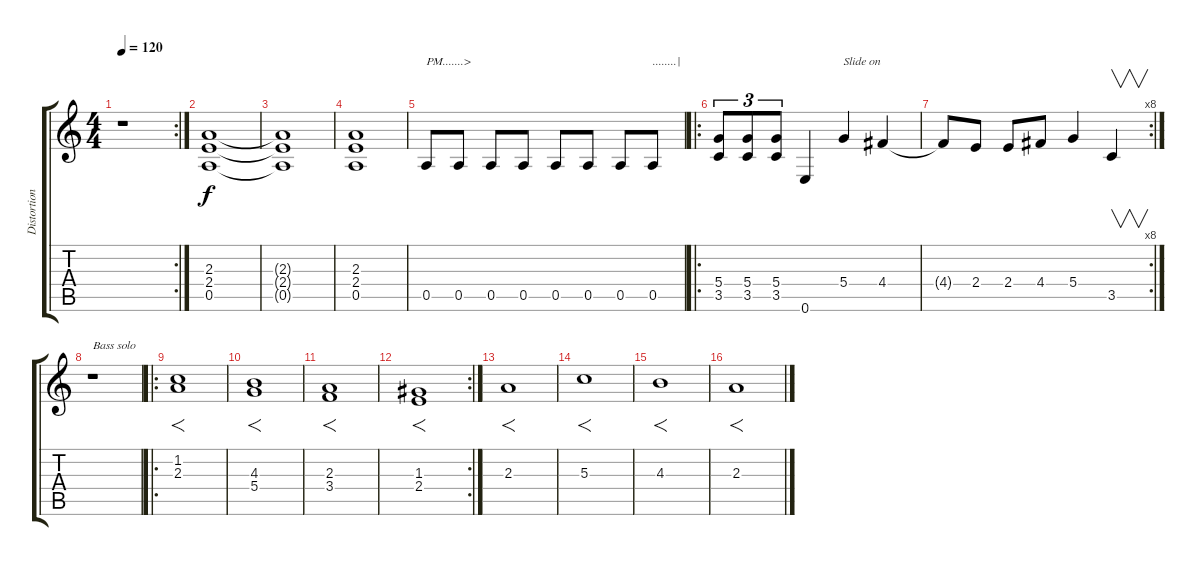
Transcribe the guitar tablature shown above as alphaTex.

\track ("Distortion Guitar#1" "Distortion") {instrument distortionguitar}
\staff {score tabs}
\tuning (E4 B3 G3 D3 A2 E2) {hide}
\rc 2
\ts (4 4)
\tempo 120
\clef g2
\ks c
r.1{dy f} |
(2.3 2.4 0.5).1 |
(2.3{t} 2.4{t} 0.5{t}).1 |
(2.3 2.4 0.5).1 |
0.5.8{txt "PM.......>"} 0.5.8 0.5.8 0.5.8 0.5.8 0.5.8 0.5.8 0.5.8{txt "........|"} |
\ro
(5.4 3.5).8{tu (3 2)} (5.4 3.5).8{tu (3 2)} (5.4 3.5).8{tu (3 2)} 0.6.4 5.4.4{txt "Slide on"} 4.4.4 |
\rc 8
4.4{t}.8 2.4.8 2.4.8 4.4.8 5.4.4 3.5.4{v} |
r.1{txt "Bass solo"} |
\ro
(1.2 2.3).1{f} |
(4.3 5.4).1{f} |
(2.3 3.4).1{f} |
\rc 2
(1.3 2.4).1{f} |
2.3.1{f} |
5.3.1{f} |
4.3.1{f} |
2.3.1{f}
